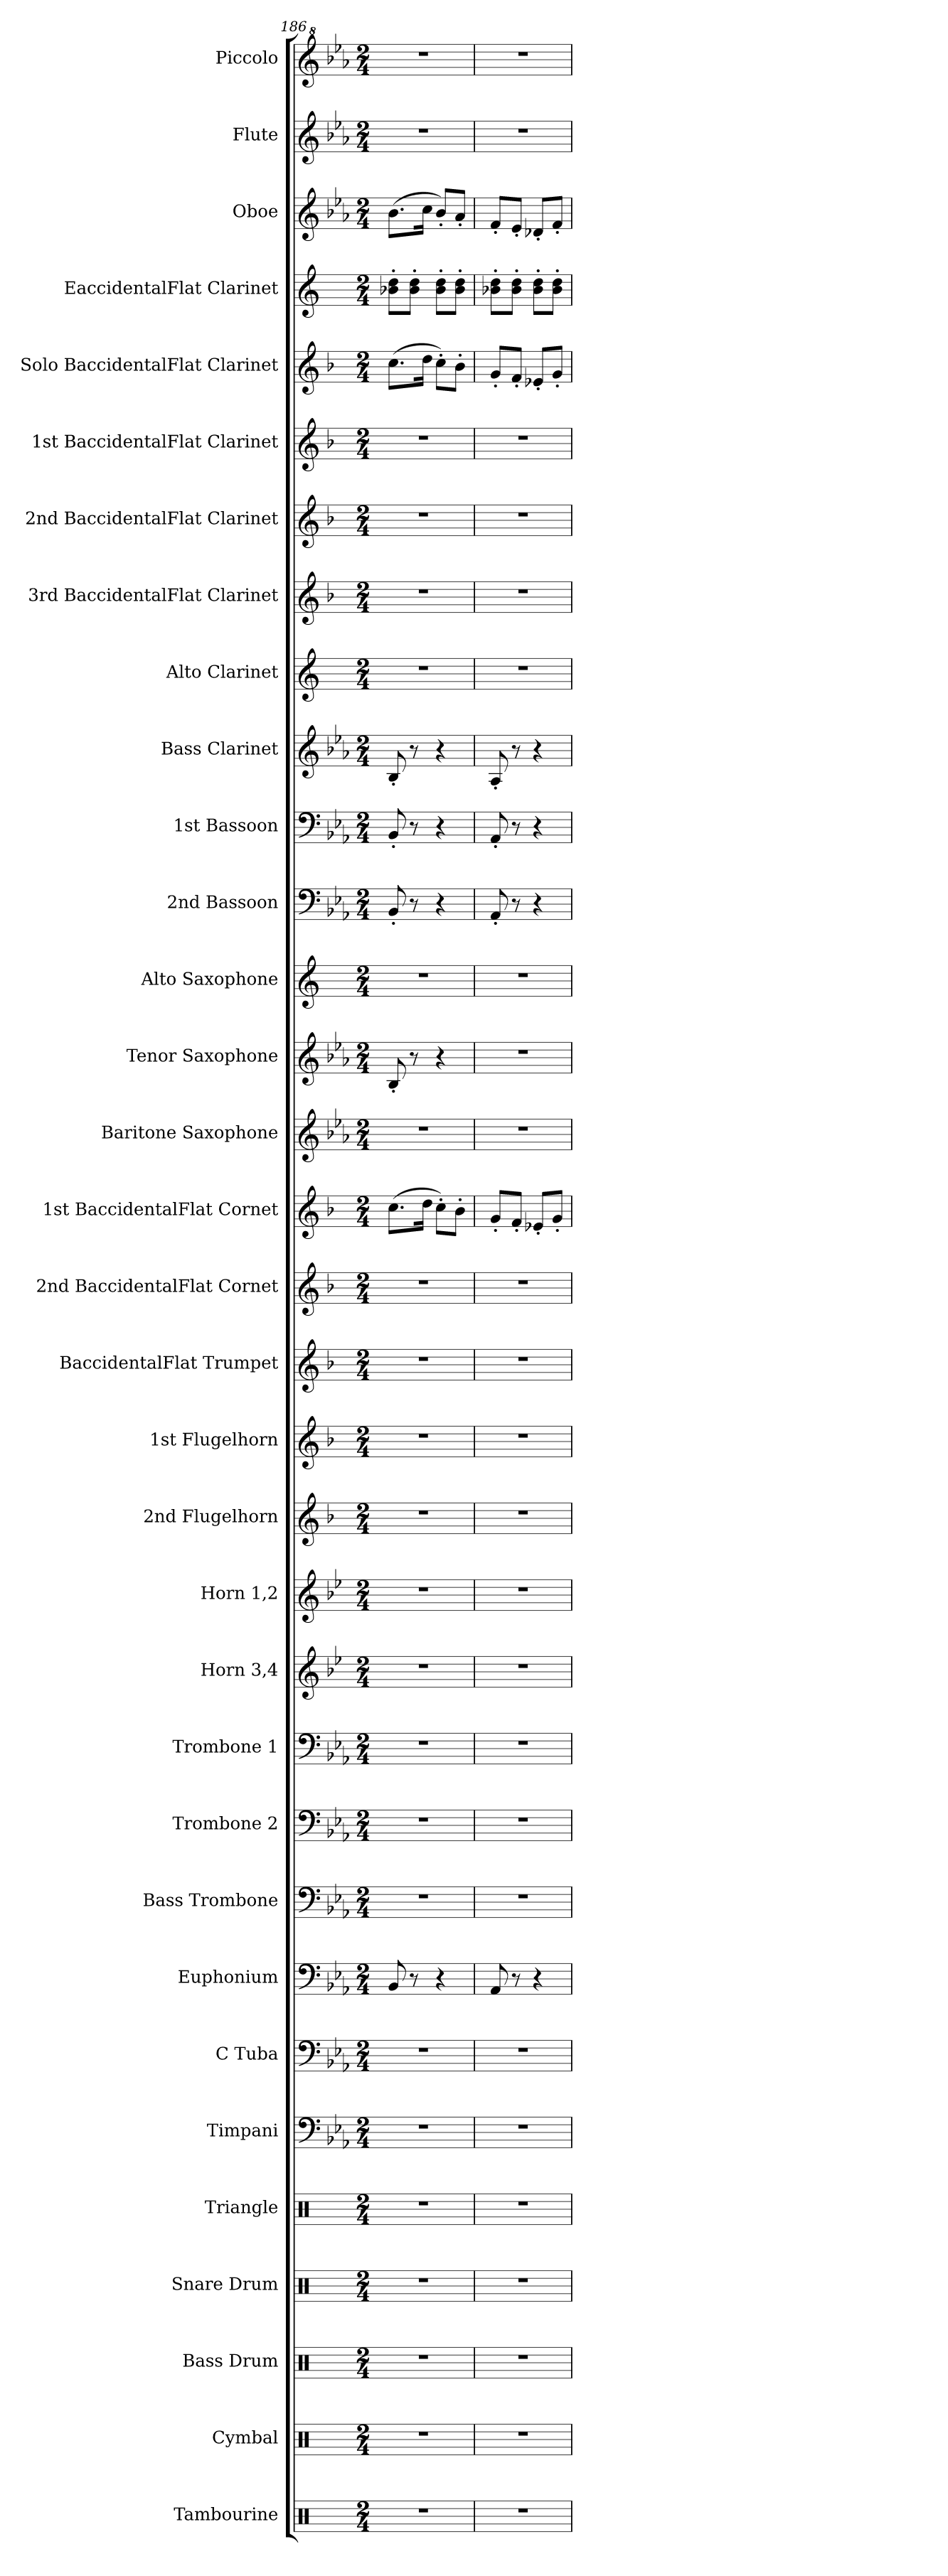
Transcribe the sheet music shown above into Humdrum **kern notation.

**kern	**kern	**kern	**kern	**kern	**kern	**kern	**kern	**kern	**kern	**kern	**kern	**kern	**kern	**kern	**kern	**kern	**kern	**kern	**kern	**kern	**kern	**kern	**kern	**kern	**kern	**kern	**kern	**kern	**kern	**kern	**kern	**kern
*part33	*part32	*part31	*part30	*part29	*part28	*part27	*part26	*part25	*part24	*part23	*part22	*part21	*part20	*part19	*part18	*part17	*part16	*part15	*part14	*part13	*part12	*part11	*part10	*part9	*part8	*part7	*part6	*part5	*part4	*part3	*part2	*part1
*staff33	*staff32	*staff31	*staff30	*staff29	*staff28	*staff27	*staff26	*staff25	*staff24	*staff23	*staff22	*staff21	*staff20	*staff19	*staff18	*staff17	*staff16	*staff15	*staff14	*staff13	*staff12	*staff11	*staff10	*staff9	*staff8	*staff7	*staff6	*staff5	*staff4	*staff3	*staff2	*staff1
*I"Tambourine	*I"Cymbal	*I"Bass Drum	*I"Snare Drum	*I"Triangle	*I"Timpani	*I"C Tuba	*I"Euphonium	*I"Bass Trombone	*I"Trombone 2	*I"Trombone 1	*I"Horn 3,4	*I"Horn 1,2	*I"2nd Flugelhorn	*I"1st Flugelhorn	*I"BaccidentalFlat Trumpet	*I"2nd BaccidentalFlat Cornet	*I"1st BaccidentalFlat Cornet	*I"Baritone Saxophone	*I"Tenor Saxophone	*I"Alto Saxophone	*I"2nd Bassoon	*I"1st Bassoon	*I"Bass Clarinet	*I"Alto Clarinet	*I"3rd BaccidentalFlat Clarinet	*I"2nd BaccidentalFlat Clarinet	*I"1st BaccidentalFlat Clarinet	*I"Solo BaccidentalFlat Clarinet	*I"EaccidentalFlat Clarinet	*I"Oboe	*I"Flute	*I"Piccolo
*I'Tamb.	*I'Cym.	*I'B. Dr.	*I'Sn. Dr.	*I'Trgl.	*I'Timp.	*I'C Tu.	*I'Eu.	*I'B. Trb.	*I'Trb. 2	*I'Trb. 1	*I'Hn. 3,4	*I'Hn. 1,2	*I'2nd Flghn.	*I'1st Flghn.	*I'BaccidentalFlat Tpt.	*I'2nd BaccidentalFlat Cnt.	*I'1st BaccidentalFlat Cnt.	*I'Bar. Sax.	*I'T. Sax.	*I'A. Sax.	*I'2nd Bsn.	*I'1st Bsn.	*I'B. Cl.	*I'A. Cl.	*I'3rd BaccidentalFlat Cl.	*I'2nd BaccidentalFlat Cl.	*I'1st BaccidentalFlat Cl.	*I'Solo BaccidentalFlat Cl.	*I'EaccidentalFlat Cl.	*I'Ob.	*I'Fl.	*I'Picc.
!!LO:PB:g=z
*clefX	*clefX	*clefX	*clefX	*clefX	*clefF4	*clefF4	*clefF4	*clefF4	*clefF4	*clefF4	*clefG2	*clefG2	*clefG2	*clefG2	*clefG2	*clefG2	*clefG2	*clefG2	*clefG2	*clefG2	*clefF4	*clefF4	*clefG2	*clefG2	*clefG2	*clefG2	*clefG2	*clefG2	*clefG2	*clefG2	*clefG2	*clefG^2
*	*	*	*	*	*	*	*	*	*	*	*ITrd4c7	*ITrd4c7	*ITrd1c2	*ITrd1c2	*ITrd1c2	*ITrd1c2	*ITrd1c2	*ITrd12c21	*ITrd8c14	*ITrd5c9	*	*	*ITrd8c14	*ITrd5c9	*ITrd1c2	*ITrd1c2	*ITrd1c2	*ITrd1c2	*ITrd-2c-3	*	*	*ITrd-7c-12
*k[]	*k[]	*k[]	*k[]	*k[]	*k[b-e-a-]	*k[b-e-a-]	*k[b-e-a-]	*k[b-e-a-]	*k[b-e-a-]	*k[b-e-a-]	*k[b-e-a-]	*k[b-e-a-]	*k[b-e-a-]	*k[b-e-a-]	*k[b-e-a-]	*k[b-e-a-]	*k[b-e-a-]	*k[b-e-a-]	*k[b-e-a-]	*k[b-e-a-]	*k[b-e-a-]	*k[b-e-a-]	*k[b-e-a-]	*k[b-e-a-]	*k[b-e-a-]	*k[b-e-a-]	*k[b-e-a-]	*k[b-e-a-]	*k[b-e-a-]	*k[b-e-a-]	*k[b-e-a-]	*k[b-e-a-]
*M2/4	*M2/4	*M2/4	*M2/4	*M2/4	*M2/4	*M2/4	*M2/4	*M2/4	*M2/4	*M2/4	*M2/4	*M2/4	*M2/4	*M2/4	*M2/4	*M2/4	*M2/4	*M2/4	*M2/4	*M2/4	*M2/4	*M2/4	*M2/4	*M2/4	*M2/4	*M2/4	*M2/4	*M2/4	*M2/4	*M2/4	*M2/4	*M2/4
=186	=186	=186	=186	=186	=186	=186	=186	=186	=186	=186	=186	=186	=186	=186	=186	=186	=186	=186	=186	=186	=186	=186	=186	=186	=186	=186	=186	=186	=186	=186	=186	=186
2r	2r	2r	2r	2r	2r	2r	8BB-/	2r	2r	2r	2r	2r	2r	2r	2r	2r	(8.b-\L	2r	8BB-'/	2r	8BB-'/	8BB-'/	8BB-'/	2r	2r	2r	2r	(8.b-\L	8dd-X\' 8ff\'L	(8.b-\L	2r	2r
.	.	.	.	.	.	.	8r	.	.	.	.	.	.	.	.	.	.	.	8r	.	8r	8r	8r	.	.	.	.	.	8dd-\' 8ff\'J	.	.	.
.	.	.	.	.	.	.	.	.	.	.	.	.	.	.	.	.	16cc\Jk	.	.	.	.	.	.	.	.	.	.	16cc\Jk	.	16cc\Jk	.	.
.	.	.	.	.	.	.	4r	.	.	.	.	.	.	.	.	.	8b-'\L)	.	4r	.	4r	4r	4r	.	.	.	.	8b-'\L)	8dd-\' 8ff\'L	8b-'/L)	.	.
.	.	.	.	.	.	.	.	.	.	.	.	.	.	.	.	.	8a-'\J	.	.	.	.	.	.	.	.	.	.	8a-'\J	8dd-\' 8ff\'J	8a-'/J	.	.
=187	=187	=187	=187	=187	=187	=187	=187	=187	=187	=187	=187	=187	=187	=187	=187	=187	=187	=187	=187	=187	=187	=187	=187	=187	=187	=187	=187	=187	=187	=187	=187	=187
2r	2r	2r	2r	2r	2r	2r	8AA-/	2r	2r	2r	2r	2r	2r	2r	2r	2r	8f'/L	2r	2r	2r	8AA-'/	8AA-'/	8AA-'/	2r	2r	2r	2r	8f'/L	8dd-X\' 8ff\'L	8f'/L	2r	2r
.	.	.	.	.	.	.	8r	.	.	.	.	.	.	.	.	.	8e-'/J	.	.	.	8r	8r	8r	.	.	.	.	8e-'/J	8dd-\' 8ff\'J	8e-'/J	.	.
.	.	.	.	.	.	.	4r	.	.	.	.	.	.	.	.	.	8d-X'/L	.	.	.	4r	4r	4r	.	.	.	.	8d-X'/L	8dd-\' 8ff\'L	8d-X'/L	.	.
.	.	.	.	.	.	.	.	.	.	.	.	.	.	.	.	.	8f'/J	.	.	.	.	.	.	.	.	.	.	8f'/J	8dd-\' 8ff\'J	8f'/J	.	.
=	=	=	=	=	=	=	=	=	=	=	=	=	=	=	=	=	=	=	=	=	=	=	=	=	=	=	=	=	=	=	=	=
*-	*-	*-	*-	*-	*-	*-	*-	*-	*-	*-	*-	*-	*-	*-	*-	*-	*-	*-	*-	*-	*-	*-	*-	*-	*-	*-	*-	*-	*-	*-	*-	*-
